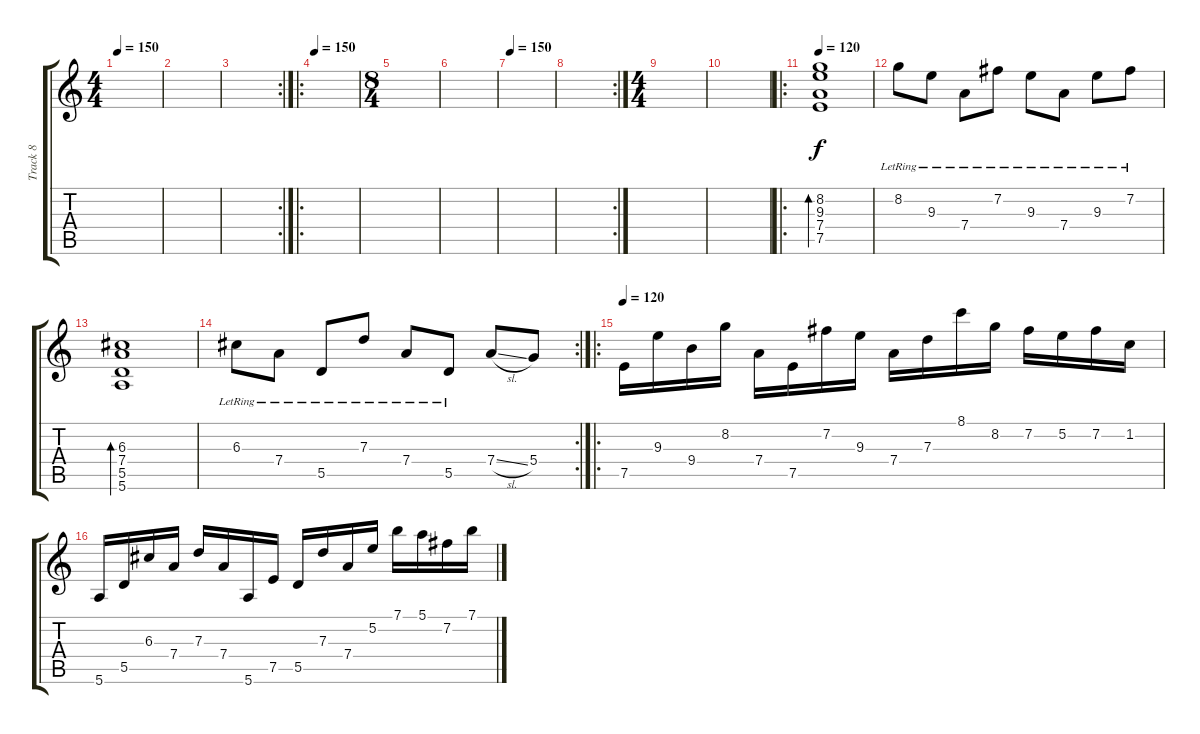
\track ("Track 8" "Track 8") {instrument acousticguitarsteel}
\staff {score tabs}
\tuning (E4 B3 G3 D3 A2 E2) {hide}
\ts (4 4)
\tempo 150
\clef g2
\ks c
|
|
\rc 2
|
\ro
\tempo 150
|
\ts (8 4)
|
|
\tempo 150
|
\rc 2
|
\ts (4 4)
|
|
\ro
\tempo 120
(8.2 9.3 7.4 7.5).1{bd 480} |
8.2{lr}.8 9.3{lr}.8 7.4{lr}.8 7.2{lr}.8 9.3{lr}.8 7.4{lr}.8 9.3{lr}.8 7.2{lr}.8 |
(6.3 7.4 5.5 5.6).1{bd 480} |
\rc 2
6.3{lr}.8 7.4{lr}.8 5.5{lr}.8 7.3{lr}.8 7.4{lr}.8 5.5{lr}.8 7.4{sl}.8 5.4.8 |
\ro
\tempo 120
7.5.16 9.3.16 9.4.16 8.2.16 7.4.16 7.5.16 7.2.16 9.3.16 7.4.16 7.3.16 8.1.16 8.2.16 7.2.16 5.2.16 7.2.16 1.2.16 |
5.6.16 5.5.16 6.3.16 7.4.16 7.3.16 7.4.16 5.6.16 7.5.16 5.5.16 7.3.16 7.4.16 5.2.16 7.1.16 5.1.16 7.2.16 7.1.16
